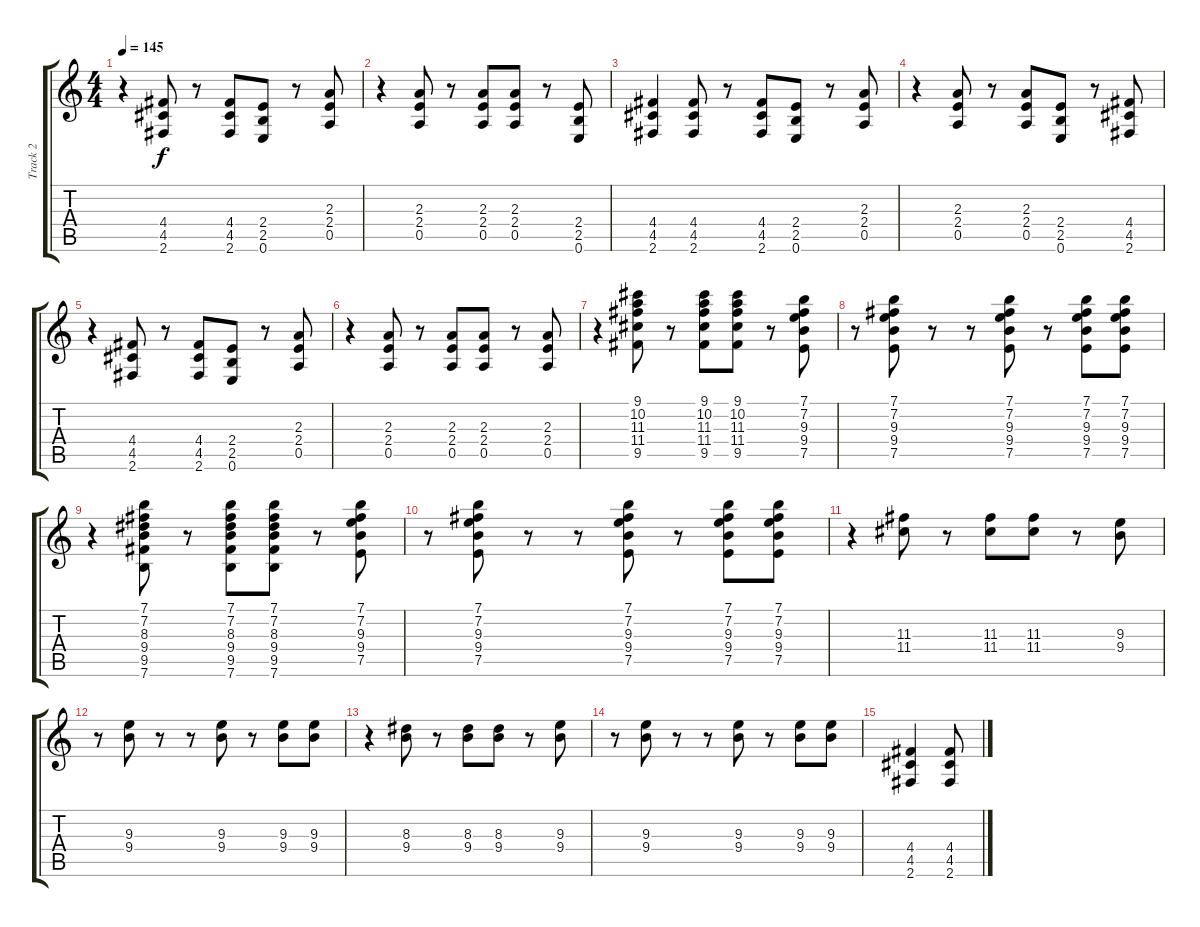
\track ("Track 2" "Track 2") {instrument overdrivenguitar}
\staff {score tabs}
\tuning (E4 B3 G3 D3 A2 E2) {hide}
\ts (4 4)
\tempo 145
\clef g2
\ks c
r.4{dy f} (4.4 4.5 2.6).8 r.8 (4.4 4.5 2.6).8 (2.4 2.5 0.6).8 r.8 (2.3 2.4 0.5).8 |
r.4 (2.3 2.4 0.5).8 r.8 (2.3 2.4 0.5).8 (2.3 2.4 0.5).8 r.8 (2.4 2.5 0.6).8 |
(4.4 4.5 2.6).4 (4.4 4.5 2.6).8 r.8 (4.4 4.5 2.6).8 (2.4 2.5 0.6).8 r.8 (2.3 2.4 0.5).8 |
r.4 (2.3 2.4 0.5).8 r.8 (2.3 2.4 0.5).8 (2.4 2.5 0.6).8 r.8 (4.4 4.5 2.6).8 |
r.4 (4.4 4.5 2.6).8 r.8 (4.4 4.5 2.6).8 (2.4 2.5 0.6).8 r.8 (2.3 2.4 0.5).8 |
r.4 (2.3 2.4 0.5).8 r.8 (2.3 2.4 0.5).8 (2.3 2.4 0.5).8 r.8 (2.3 2.4 0.5).8 |
r.4 (9.1 10.2 11.3 11.4 9.5).8 r.8 (9.1 10.2 11.3 11.4 9.5).8 (9.1 10.2 11.3 11.4 9.5).8 r.8 (7.1 7.2 9.3 9.4 7.5).8 |
r.8 (7.1 7.2 9.3 9.4 7.5).8 r.8 r.8 (7.1 7.2 9.3 9.4 7.5).8 r.8 (7.1 7.2 9.3 9.4 7.5).8 (7.1 7.2 9.3 9.4 7.5).8 |
r.4 (7.1 7.2 8.3 9.4 9.5 7.6).8 r.8 (7.1 7.2 8.3 9.4 9.5 7.6).8 (7.1 7.2 8.3 9.4 9.5 7.6).8 r.8 (7.1 7.2 9.3 9.4 7.5).8 |
r.8 (7.1 7.2 9.3 9.4 7.5).8 r.8 r.8 (7.1 7.2 9.3 9.4 7.5).8 r.8 (7.1 7.2 9.3 9.4 7.5).8 (7.1 7.2 9.3 9.4 7.5).8 |
r.4 (11.3 11.4).8 r.8 (11.3 11.4).8 (11.3 11.4).8 r.8 (9.3 9.4).8 |
r.8 (9.3 9.4).8 r.8 r.8 (9.3 9.4).8 r.8 (9.3 9.4).8 (9.3 9.4).8 |
r.4 (8.3 9.4).8 r.8 (8.3 9.4).8 (8.3 9.4).8 r.8 (9.3 9.4).8 |
r.8 (9.3 9.4).8 r.8 r.8 (9.3 9.4).8 r.8 (9.3 9.4).8 (9.3 9.4).8 |
(4.4 4.5 2.6).4 (4.4 4.5 2.6).8
